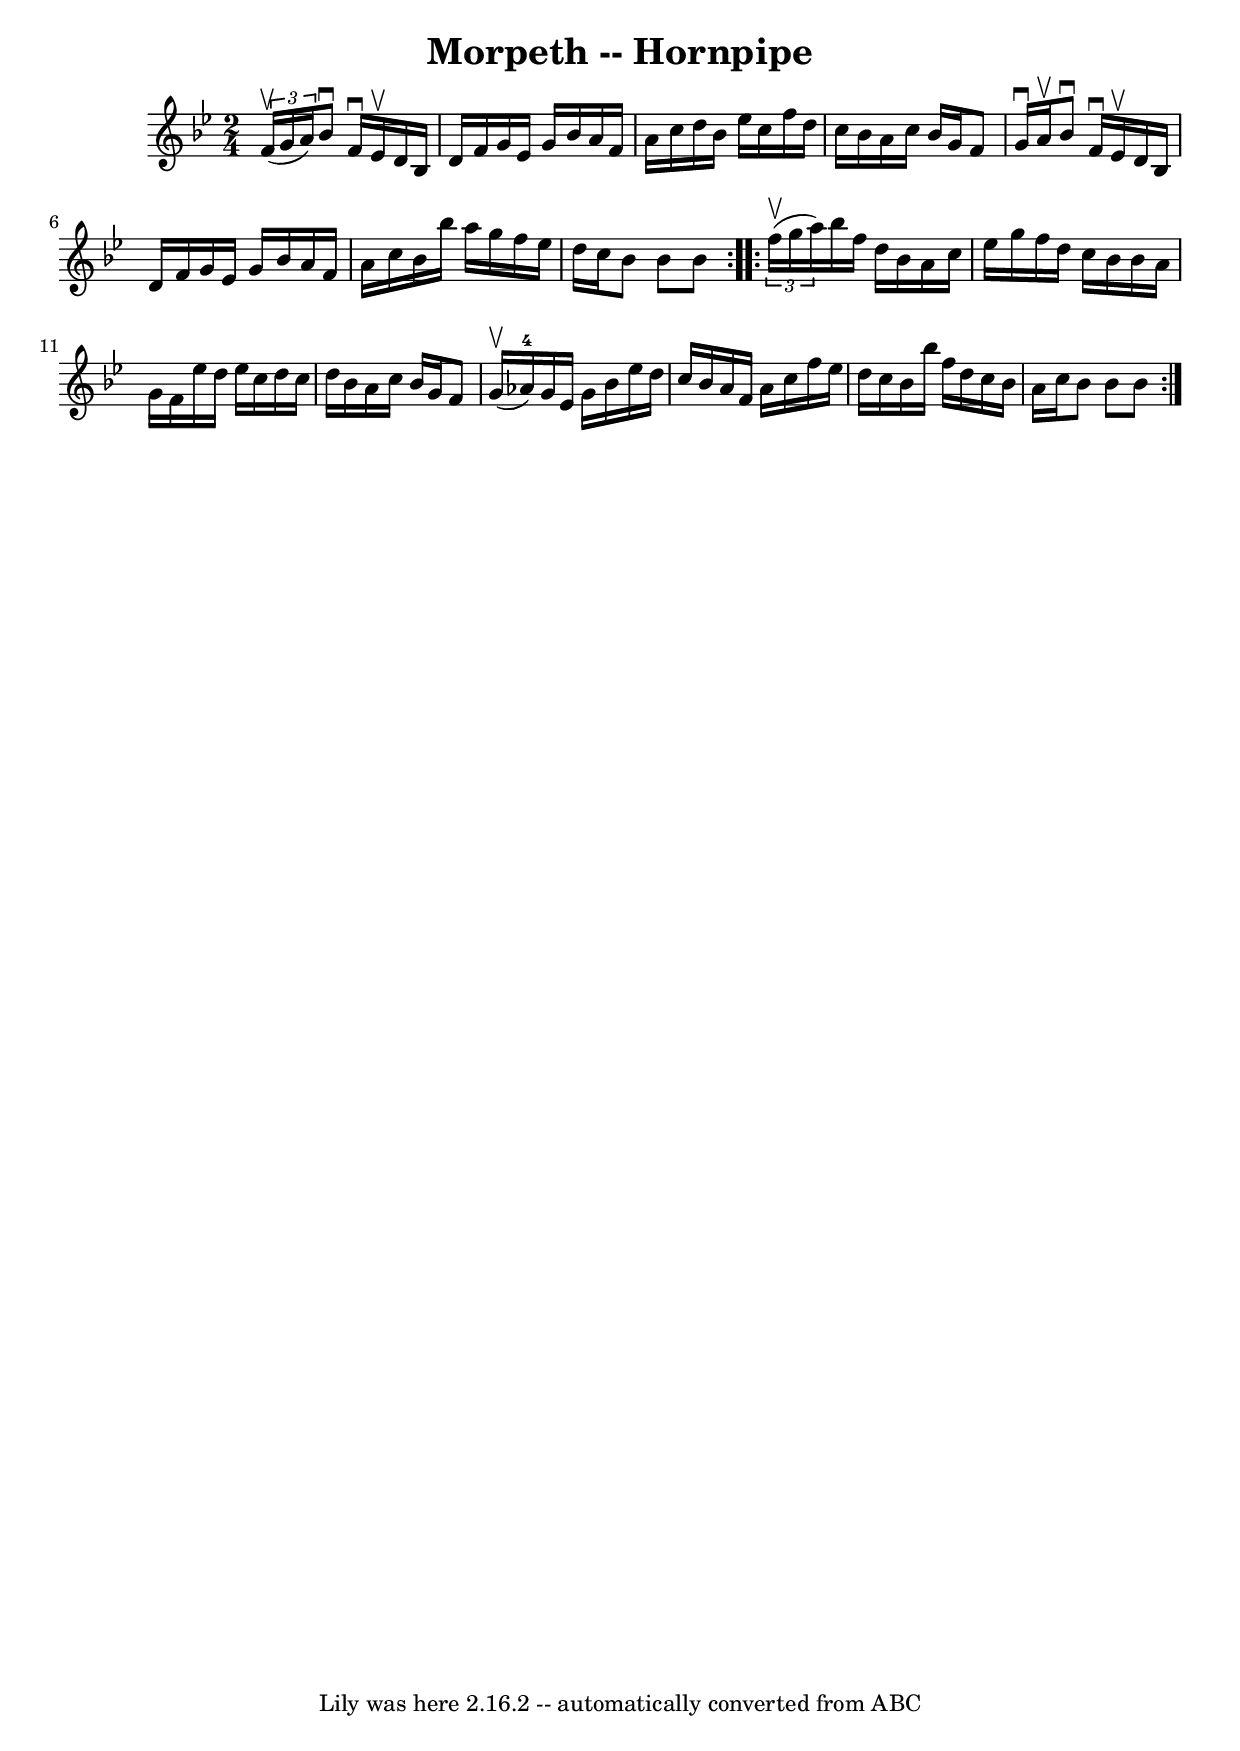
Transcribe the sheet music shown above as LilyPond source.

\version "2.16.2"
\include "Mammoth.ily"
\header {
	%% book = "Cole's 1000 Fiddle Tunes"
	crossRefNumber = "1"
	footnotes = ""
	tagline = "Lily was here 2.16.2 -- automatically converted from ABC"
	title = "Morpeth -- Hornpipe"
}
voicedefault =  {


\repeat volta 2 {
\time 2/4 
\key bes \major   \times 2/3 { f'16 (^\upbow g'16 a'16) } 
|
 bes'8^\downbow f'16^\downbow ees'16^\upbow d'16 bes16    
d'16 f'16  |
 g'16 ees'16 g'16 bes'16 a'16 f'16    
a'16 c''16  |
 d''16 bes'16 ees''16 c''16 f''16 d''16 
 c''16 bes'16  |
 a'16 c''16 bes'16 g'16 f'8 g'16 
^\downbow a'16^\upbow |
 bes'8^\downbow f'16^\downbow ees'16 
^\upbow d'16 bes16 d'16 f'16  |
 g'16 ees'16 g'16    
bes'16 a'16 f'16 a'16 c''16  |
 bes'16 bes''16 a''16  
 g''16 f''16 ees''16 d''16 c''16  |
 bes'8 bes'8    
bes'8  }     \repeat volta 2 {   \times 2/3 { f''16 (^\upbow g''16 a''16 
) } |
 bes''16 f''16 d''16 bes'16 a'16 c''16    
ees''16 g''16  |
 f''16 d''16 c''16 bes'16 bes'16    
a'16 g'16 f'16  |
 ees''16 d''16 ees''16 c''16 d''16  
 c''16 d''16 bes'16  |
 a'16 c''16 bes'16 g'16 f'8   
 g'16 (^\upbow aes'16-4) |
 g'16 ees'16 g'16 bes'16 
 ees''16 d''16 c''16 bes'16  |
 a'16 f'16 a'16    
c''16 f''16 ees''16 d''16 c''16  |
 bes'16 bes''16    
f''16 d''16 c''16 bes'16 a'16 c''16  |
 bes'8 bes'8   
 bes'8  }   
}

\score{
    <<

	\context Staff="default"
	{
	    \voicedefault 
	}

    >>
	\layout {
	}
	\midi {}
}
